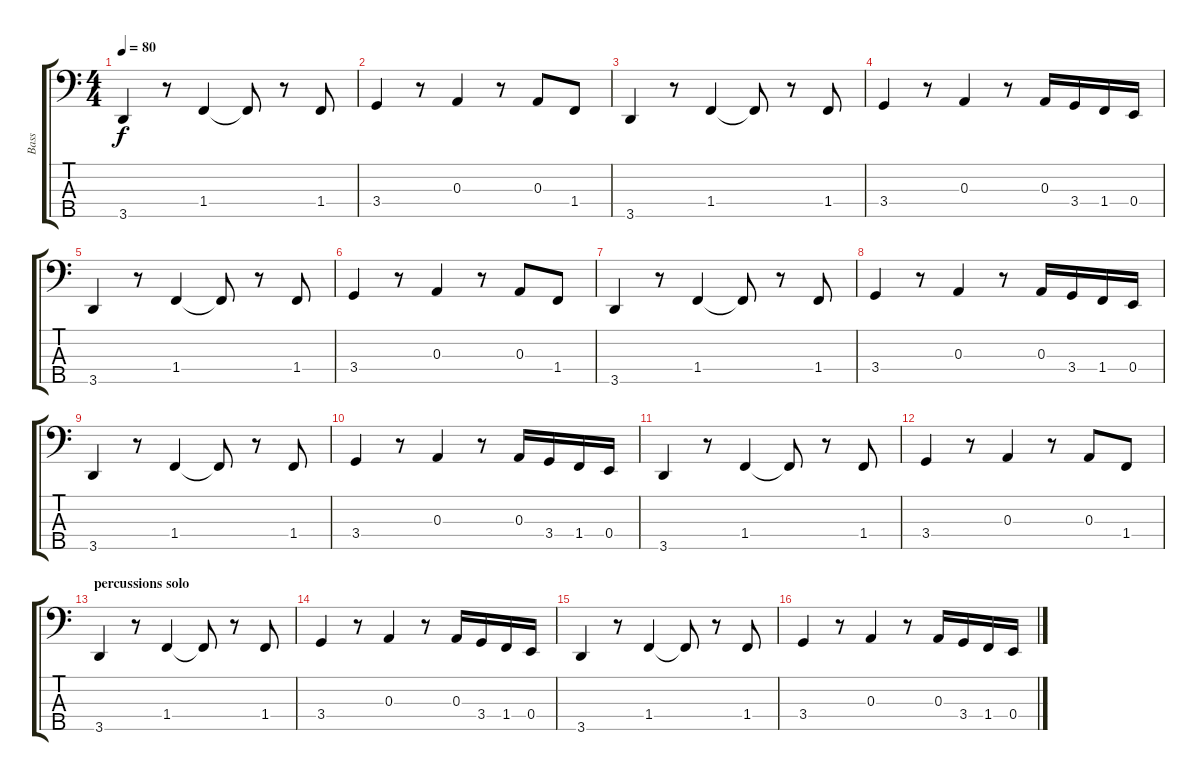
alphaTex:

\track ("Bass" "Bass") {instrument electricbassfinger}
\staff {score tabs}
\tuning (G2 D2 A1 E1 B0) {hide}
\ts (4 4)
\tempo 80
\clef f4
\ks c
3.5.4{dy f} r.8 1.4.4 1.4{t}.8 r.8 1.4.8 |
3.4.4 r.8 0.3.4 r.8 0.3.8 1.4.8 |
3.5.4 r.8 1.4.4 1.4{t}.8 r.8 1.4.8 |
3.4.4 r.8 0.3.4 r.8 0.3.16 3.4.16 1.4.16 0.4.16 |
3.5.4 r.8 1.4.4 1.4{t}.8 r.8 1.4.8 |
3.4.4 r.8 0.3.4 r.8 0.3.8 1.4.8 |
3.5.4 r.8 1.4.4 1.4{t}.8 r.8 1.4.8 |
3.4.4 r.8 0.3.4 r.8 0.3.16 3.4.16 1.4.16 0.4.16 |
3.5.4 r.8 1.4.4 1.4{t}.8 r.8 1.4.8 |
3.4.4 r.8 0.3.4 r.8 0.3.16 3.4.16 1.4.16 0.4.16 |
3.5.4 r.8 1.4.4 1.4{t}.8 r.8 1.4.8 |
3.4.4 r.8 0.3.4 r.8 0.3.8 1.4.8 |
\section ("" "percussions solo")
3.5.4 r.8 1.4.4 1.4{t}.8 r.8 1.4.8 |
3.4.4 r.8 0.3.4 r.8 0.3.16 3.4.16 1.4.16 0.4.16 |
3.5.4 r.8 1.4.4 1.4{t}.8 r.8 1.4.8 |
3.4.4 r.8 0.3.4 r.8 0.3.16 3.4.16 1.4.16 0.4.16
